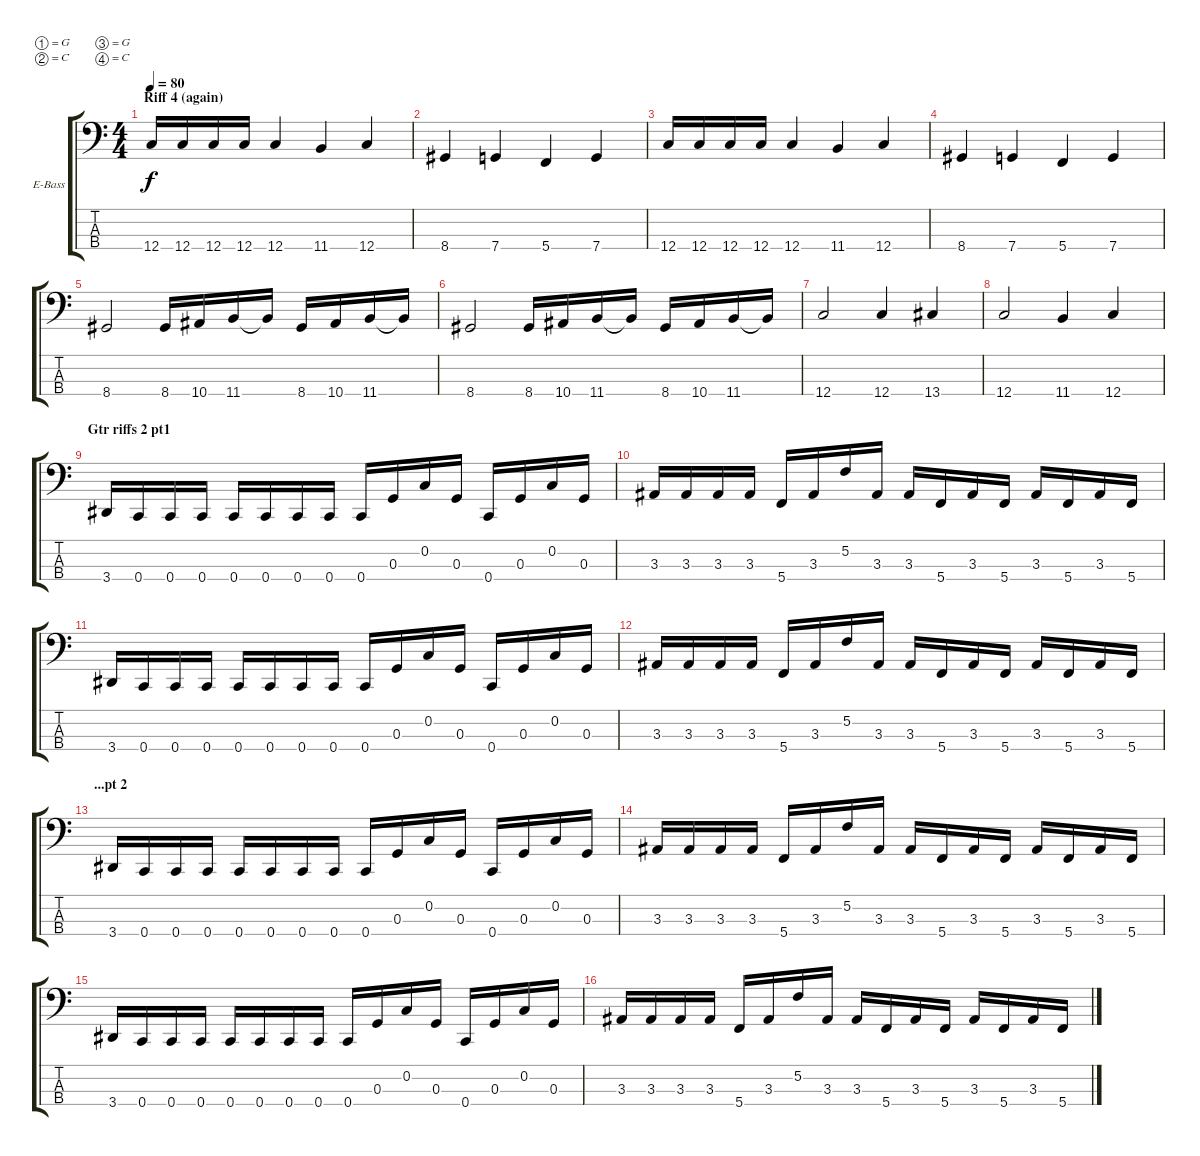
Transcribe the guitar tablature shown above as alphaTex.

\bracketExtendMode groupsimilarinstruments
\firstSystemTrackNameOrientation horizontal
\otherSystemsTrackNameOrientation horizontal
\track ("Bass" "E-Bass") {instrument electricbasspick}
\staff {score tabs}
\tuning (G2 C2 G1 C1)
\ts (4 4)
\section ("" "Riff 4 (again)")
\tempo 80
\clef f4
\ks c
12.4.16{dy f} 12.4.16 12.4.16 12.4.16 12.4.4 11.4.4 12.4.4 |
8.4.4 7.4.4 5.4.4 7.4.4 |
12.4.16 12.4.16 12.4.16 12.4.16 12.4.4 11.4.4 12.4.4 |
8.4.4 7.4.4 5.4.4 7.4.4 |
8.4.2 8.4.16 10.4.16 11.4.16 11.4{t}.16 8.4.16 10.4.16 11.4.16 11.4{t}.16 |
8.4.2 8.4.16 10.4.16 11.4.16 11.4{t}.16 8.4.16 10.4.16 11.4.16 11.4{t}.16 |
12.4.2 12.4.4 13.4.4 |
12.4.2 11.4.4 12.4.4 |
\section ("" "Gtr riffs 2 pt1")
3.4.16 0.4.16 0.4.16 0.4.16 0.4.16 0.4.16 0.4.16 0.4.16 0.4.16 0.3.16 0.2.16 0.3.16 0.4.16 0.3.16 0.2.16 0.3.16 |
3.3.16 3.3.16 3.3.16 3.3.16 5.4.16 3.3.16 5.2.16 3.3.16 3.3.16 5.4.16 3.3.16 5.4.16 3.3.16 5.4.16 3.3.16 5.4.16 |
3.4.16 0.4.16 0.4.16 0.4.16 0.4.16 0.4.16 0.4.16 0.4.16 0.4.16 0.3.16 0.2.16 0.3.16 0.4.16 0.3.16 0.2.16 0.3.16 |
3.3.16 3.3.16 3.3.16 3.3.16 5.4.16 3.3.16 5.2.16 3.3.16 3.3.16 5.4.16 3.3.16 5.4.16 3.3.16 5.4.16 3.3.16 5.4.16 |
\section ("" "...pt 2")
3.4.16 0.4.16 0.4.16 0.4.16 0.4.16 0.4.16 0.4.16 0.4.16 0.4.16 0.3.16 0.2.16 0.3.16 0.4.16 0.3.16 0.2.16 0.3.16 |
3.3.16 3.3.16 3.3.16 3.3.16 5.4.16 3.3.16 5.2.16 3.3.16 3.3.16 5.4.16 3.3.16 5.4.16 3.3.16 5.4.16 3.3.16 5.4.16 |
3.4.16 0.4.16 0.4.16 0.4.16 0.4.16 0.4.16 0.4.16 0.4.16 0.4.16 0.3.16 0.2.16 0.3.16 0.4.16 0.3.16 0.2.16 0.3.16 |
3.3.16 3.3.16 3.3.16 3.3.16 5.4.16 3.3.16 5.2.16 3.3.16 3.3.16 5.4.16 3.3.16 5.4.16 3.3.16 5.4.16 3.3.16 5.4.16
